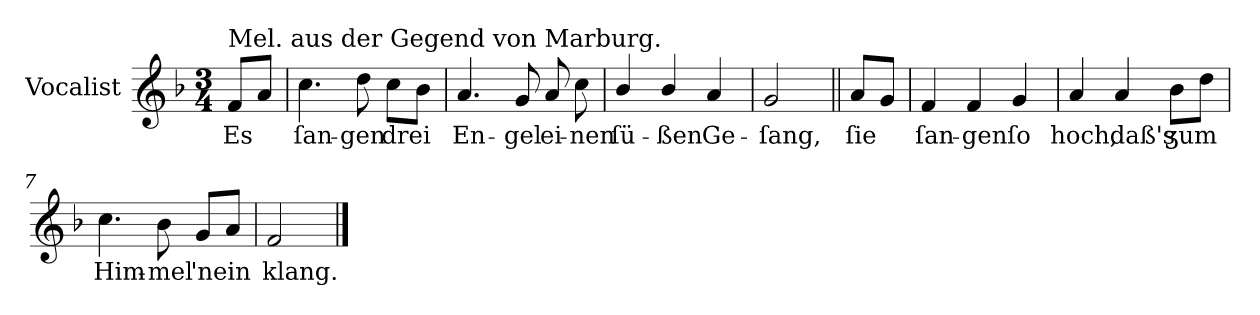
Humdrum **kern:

**kern	**text
*part1	*part1
*staff1	*staff1
*I"Vocalist	*
*k[b-]	*
*F:	*
*M3/4	*
=	=
!LO:TX:a:t=Mel. aus der Gegend von Marburg.	!
8fL	Es
8aJ	.
=1	=1
4.cc	ſan-
8dd	-gen
8ccL	drei
8b-J	.
=2	=2
4.a	En-
8g	-gel
8a	ei-
8cc	-nen
=3	=3
4b-/	ſü-
4b-/	-ßen
4a	Ge-
=4	=4
2g	-ſang,
=||	=||
8aL	ſie
8gJ	.
=5	=5
4f	ſan-
4f	-gen
4g	ſo
=6	=6
4a	hoch,
4a	daß's
8b-L	ʒum
8ddJ	.
=7	=7
4.cc	Him-
8b-	-mel
8gL	'nein
8aJ	.
=8	=8
2f	klang.
==	==
*-	*-
